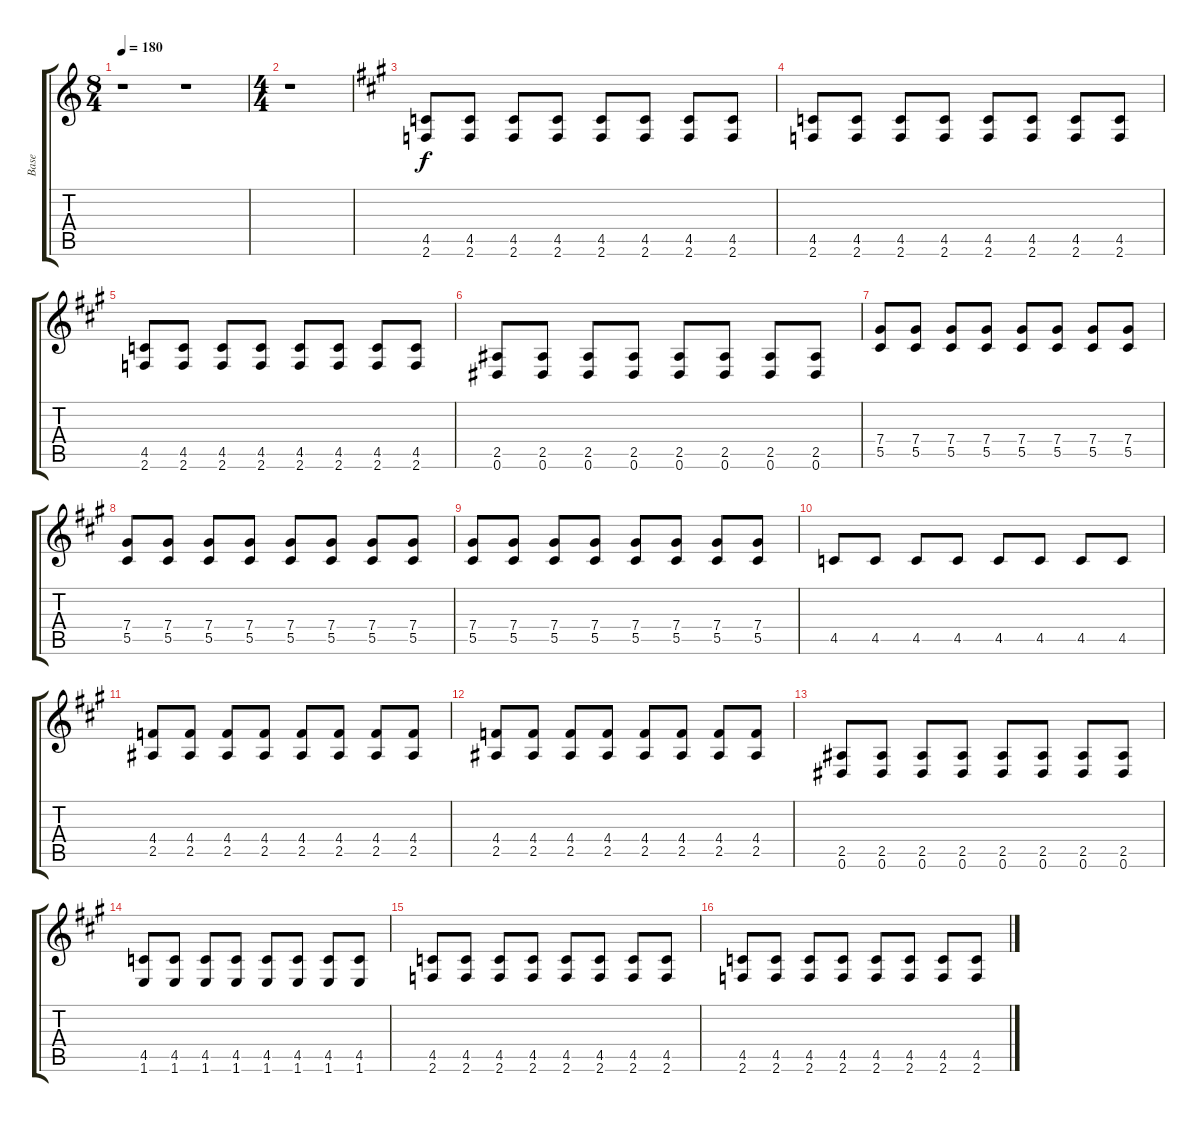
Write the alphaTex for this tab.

\track ("Base" "Base") {instrument overdrivenguitar}
\staff {score tabs}
\tuning (Eb4 Bb3 Gb3 Db3 Ab2 Eb2) {hide}
\ts (8 4)
\tempo 180
\clef g2
\ks c
r.1{dy f instrument overdrivenguitar} r.1 |
\ts (4 4)
r.1 |
\ks a
(4.5 2.6).8 (4.5 2.6).8 (4.5 2.6).8 (4.5 2.6).8 (4.5 2.6).8 (4.5 2.6).8 (4.5 2.6).8 (4.5 2.6).8 |
(4.5 2.6).8 (4.5 2.6).8 (4.5 2.6).8 (4.5 2.6).8 (4.5 2.6).8 (4.5 2.6).8 (4.5 2.6).8 (4.5 2.6).8 |
(4.5 2.6).8 (4.5 2.6).8 (4.5 2.6).8 (4.5 2.6).8 (4.5 2.6).8 (4.5 2.6).8 (4.5 2.6).8 (4.5 2.6).8 |
(2.5 0.6).8 (2.5 0.6).8 (2.5 0.6).8 (2.5 0.6).8 (2.5 0.6).8 (2.5 0.6).8 (2.5 0.6).8 (2.5 0.6).8 |
(7.4 5.5).8 (7.4 5.5).8 (7.4 5.5).8 (7.4 5.5).8 (7.4 5.5).8 (7.4 5.5).8 (7.4 5.5).8 (7.4 5.5).8 |
(7.4 5.5).8 (7.4 5.5).8 (7.4 5.5).8 (7.4 5.5).8 (7.4 5.5).8 (7.4 5.5).8 (7.4 5.5).8 (7.4 5.5).8 |
(7.4 5.5).8 (7.4 5.5).8 (7.4 5.5).8 (7.4 5.5).8 (7.4 5.5).8 (7.4 5.5).8 (7.4 5.5).8 (7.4 5.5).8 |
4.5.8 4.5.8 4.5.8 4.5.8 4.5.8 4.5.8 4.5.8 4.5.8 |
(4.4 2.5).8 (4.4 2.5).8 (4.4 2.5).8 (4.4 2.5).8 (4.4 2.5).8 (4.4 2.5).8 (4.4 2.5).8 (4.4 2.5).8 |
(4.4 2.5).8 (4.4 2.5).8 (4.4 2.5).8 (4.4 2.5).8 (4.4 2.5).8 (4.4 2.5).8 (4.4 2.5).8 (4.4 2.5).8 |
(2.5 0.6).8 (2.5 0.6).8 (2.5 0.6).8 (2.5 0.6).8 (2.5 0.6).8 (2.5 0.6).8 (2.5 0.6).8 (2.5 0.6).8 |
(4.5 1.6).8 (4.5 1.6).8 (4.5 1.6).8 (4.5 1.6).8 (4.5 1.6).8 (4.5 1.6).8 (4.5 1.6).8 (4.5 1.6).8 |
(4.5 2.6).8 (4.5 2.6).8 (4.5 2.6).8 (4.5 2.6).8 (4.5 2.6).8 (4.5 2.6).8 (4.5 2.6).8 (4.5 2.6).8 |
(4.5 2.6).8 (4.5 2.6).8 (4.5 2.6).8 (4.5 2.6).8 (4.5 2.6).8 (4.5 2.6).8 (4.5 2.6).8 (4.5 2.6).8
